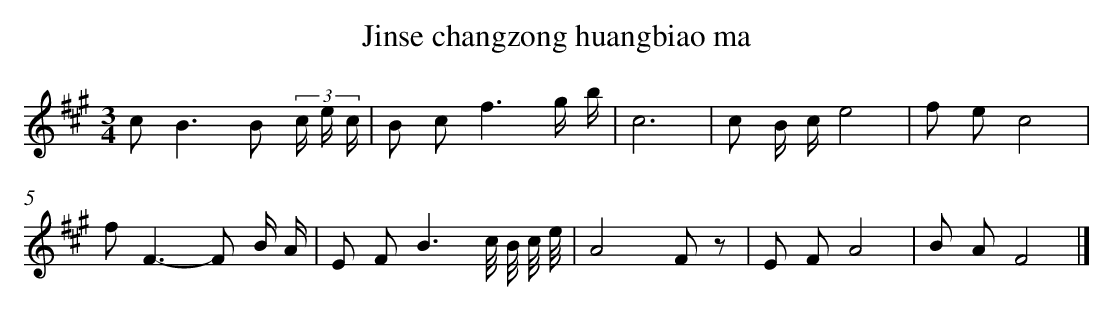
X:1
T: Jinse changzong huangbiao ma
L: 1/8
M: 3/4
K: A
c2<B2B (3c/ e/ c/ [I:setbarnb 1]|
B c2<f2g/ b/ |
c6 |
c B/ c/e4 |
f ec4 |
f2<F2-F B/ A/ |
E F2<B2c// B// c// e// |
A4F z |
E FA4 |
B AF4 |]
